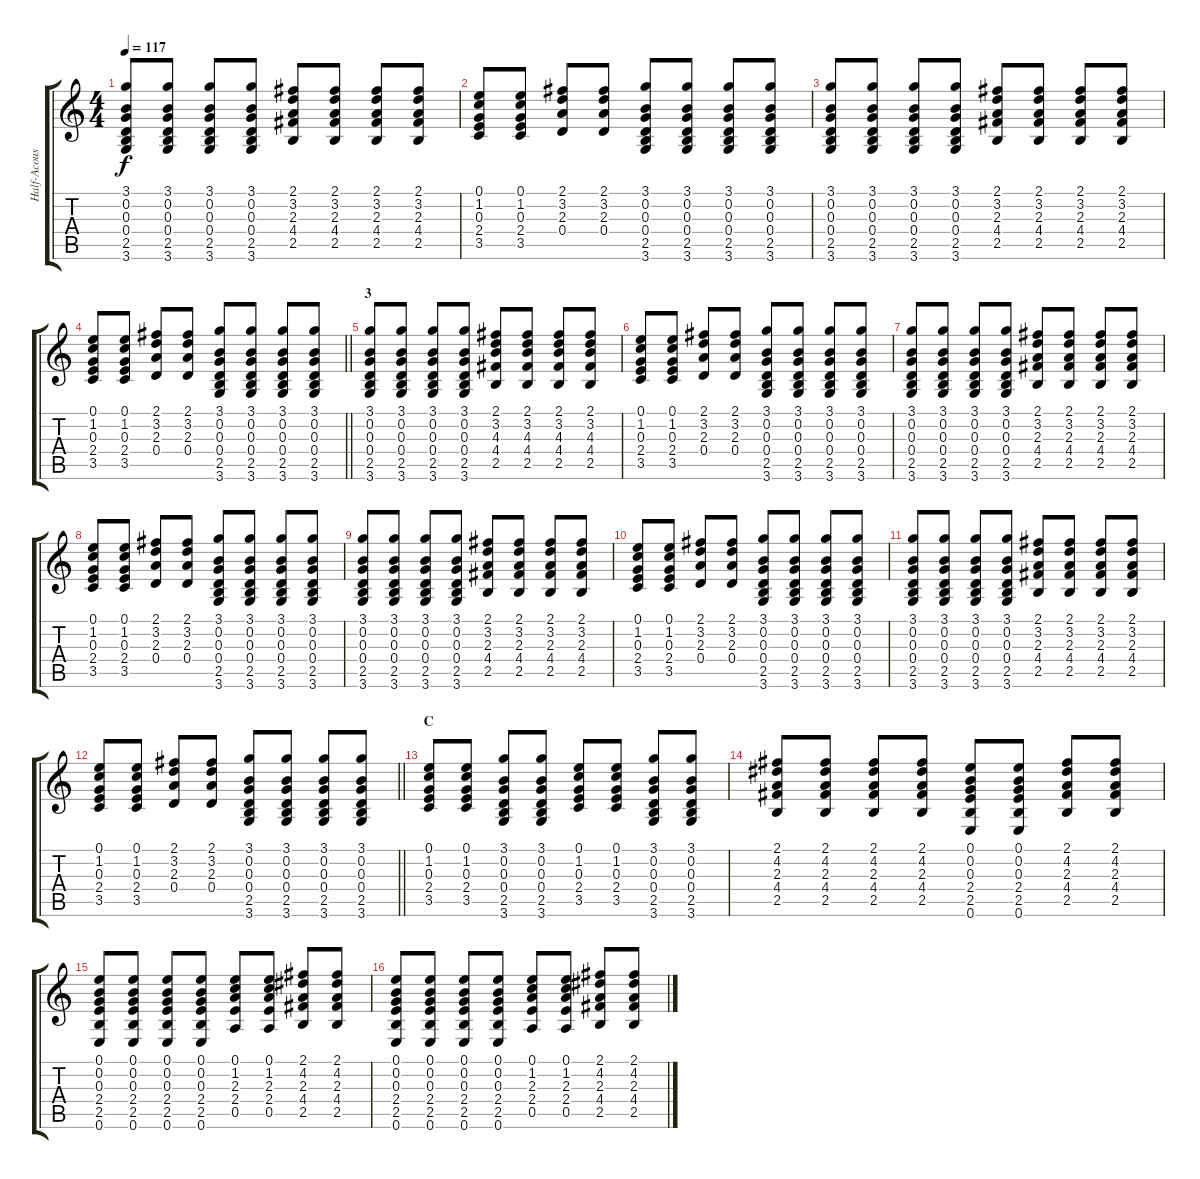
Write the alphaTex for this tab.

\track ("Half-Acoustic Guitar" "Half-Acous") {instrument acousticguitarsteel}
\staff {score tabs}
\tuning (E4 B3 G3 D3 A2 E2) {hide}
\ts (4 4)
\tempo 117
\clef g2
\ks c
(3.1 0.2 0.3 0.4 2.5 3.6).8{dy f} (3.1 0.2 0.3 0.4 2.5 3.6).8 (3.1 0.2 0.3 0.4 2.5 3.6).8 (3.1 0.2 0.3 0.4 2.5 3.6).8 (2.1 3.2 2.3 4.4 2.5).8 (2.1 3.2 2.3 4.4 2.5).8 (2.1 3.2 2.3 4.4 2.5).8 (2.1 3.2 2.3 4.4 2.5).8 |
(0.1 1.2 0.3 2.4 3.5).8 (0.1 1.2 0.3 2.4 3.5).8 (2.1 3.2 2.3 0.4).8 (2.1 3.2 2.3 0.4).8 (3.1 0.2 0.3 0.4 2.5 3.6).8 (3.1 0.2 0.3 0.4 2.5 3.6).8 (3.1 0.2 0.3 0.4 2.5 3.6).8 (3.1 0.2 0.3 0.4 2.5 3.6).8 |
(3.1 0.2 0.3 0.4 2.5 3.6).8 (3.1 0.2 0.3 0.4 2.5 3.6).8 (3.1 0.2 0.3 0.4 2.5 3.6).8 (3.1 0.2 0.3 0.4 2.5 3.6).8 (2.1 3.2 2.3 4.4 2.5).8 (2.1 3.2 2.3 4.4 2.5).8 (2.1 3.2 2.3 4.4 2.5).8 (2.1 3.2 2.3 4.4 2.5).8 |
\barLineRight lightlight
(0.1 1.2 0.3 2.4 3.5).8 (0.1 1.2 0.3 2.4 3.5).8 (2.1 3.2 2.3 0.4).8 (2.1 3.2 2.3 0.4).8 (3.1 0.2 0.3 0.4 2.5 3.6).8 (3.1 0.2 0.3 0.4 2.5 3.6).8 (3.1 0.2 0.3 0.4 2.5 3.6).8 (3.1 0.2 0.3 0.4 2.5 3.6).8 |
\section ("" "3")
(3.1 0.2 0.3 0.4 2.5 3.6).8 (3.1 0.2 0.3 0.4 2.5 3.6).8 (3.1 0.2 0.3 0.4 2.5 3.6).8 (3.1 0.2 0.3 0.4 2.5 3.6).8 (2.1 3.2 4.3 4.4 2.5).8 (2.1 3.2 4.3 4.4 2.5).8 (2.1 3.2 4.3 4.4 2.5).8 (2.1 3.2 4.3 4.4 2.5).8 |
(0.1 1.2 0.3 2.4 3.5).8 (0.1 1.2 0.3 2.4 3.5).8 (2.1 3.2 2.3 0.4).8 (2.1 3.2 2.3 0.4).8 (3.1 0.2 0.3 0.4 2.5 3.6).8 (3.1 0.2 0.3 0.4 2.5 3.6).8 (3.1 0.2 0.3 0.4 2.5 3.6).8 (3.1 0.2 0.3 0.4 2.5 3.6).8 |
(3.1 0.2 0.3 0.4 2.5 3.6).8 (3.1 0.2 0.3 0.4 2.5 3.6).8 (3.1 0.2 0.3 0.4 2.5 3.6).8 (3.1 0.2 0.3 0.4 2.5 3.6).8 (2.1 3.2 2.3 4.4 2.5).8 (2.1 3.2 2.3 4.4 2.5).8 (2.1 3.2 2.3 4.4 2.5).8 (2.1 3.2 2.3 4.4 2.5).8 |
(0.1 1.2 0.3 2.4 3.5).8 (0.1 1.2 0.3 2.4 3.5).8 (2.1 3.2 2.3 0.4).8 (2.1 3.2 2.3 0.4).8 (3.1 0.2 0.3 0.4 2.5 3.6).8 (3.1 0.2 0.3 0.4 2.5 3.6).8 (3.1 0.2 0.3 0.4 2.5 3.6).8 (3.1 0.2 0.3 0.4 2.5 3.6).8 |
(3.1 0.2 0.3 0.4 2.5 3.6).8 (3.1 0.2 0.3 0.4 2.5 3.6).8 (3.1 0.2 0.3 0.4 2.5 3.6).8 (3.1 0.2 0.3 0.4 2.5 3.6).8 (2.1 3.2 2.3 4.4 2.5).8 (2.1 3.2 2.3 4.4 2.5).8 (2.1 3.2 2.3 4.4 2.5).8 (2.1 3.2 2.3 4.4 2.5).8 |
(0.1 1.2 0.3 2.4 3.5).8 (0.1 1.2 0.3 2.4 3.5).8 (2.1 3.2 2.3 0.4).8 (2.1 3.2 2.3 0.4).8 (3.1 0.2 0.3 0.4 2.5 3.6).8 (3.1 0.2 0.3 0.4 2.5 3.6).8 (3.1 0.2 0.3 0.4 2.5 3.6).8 (3.1 0.2 0.3 0.4 2.5 3.6).8 |
(3.1 0.2 0.3 0.4 2.5 3.6).8 (3.1 0.2 0.3 0.4 2.5 3.6).8 (3.1 0.2 0.3 0.4 2.5 3.6).8 (3.1 0.2 0.3 0.4 2.5 3.6).8 (2.1 3.2 2.3 4.4 2.5).8 (2.1 3.2 2.3 4.4 2.5).8 (2.1 3.2 2.3 4.4 2.5).8 (2.1 3.2 2.3 4.4 2.5).8 |
\barLineRight lightlight
(0.1 1.2 0.3 2.4 3.5).8 (0.1 1.2 0.3 2.4 3.5).8 (2.1 3.2 2.3 0.4).8 (2.1 3.2 2.3 0.4).8 (3.1 0.2 0.3 0.4 2.5 3.6).8 (3.1 0.2 0.3 0.4 2.5 3.6).8 (3.1 0.2 0.3 0.4 2.5 3.6).8 (3.1 0.2 0.3 0.4 2.5 3.6).8 |
\section ("" "C")
(0.1 1.2 0.3 2.4 3.5).8 (0.1 1.2 0.3 2.4 3.5).8 (3.1 0.2 0.3 0.4 2.5 3.6).8 (3.1 0.2 0.3 0.4 2.5 3.6).8 (0.1 1.2 0.3 2.4 3.5).8 (0.1 1.2 0.3 2.4 3.5).8 (3.1 0.2 0.3 0.4 2.5 3.6).8 (3.1 0.2 0.3 0.4 2.5 3.6).8 |
(2.1 4.2 2.3 4.4 2.5).8 (2.1 4.2 2.3 4.4 2.5).8 (2.1 4.2 2.3 4.4 2.5).8 (2.1 4.2 2.3 4.4 2.5).8 (0.1 0.2 0.3 2.4 2.5 0.6).8 (0.1 0.2 0.3 2.4 2.5 0.6).8 (2.1 4.2 2.3 4.4 2.5).8 (2.1 4.2 2.3 4.4 2.5).8 |
(0.1 0.2 0.3 2.4 2.5 0.6).8 (0.1 0.2 0.3 2.4 2.5 0.6).8 (0.1 0.2 0.3 2.4 2.5 0.6).8 (0.1 0.2 0.3 2.4 2.5 0.6).8 (0.1 1.2 2.3 2.4 0.5).8 (0.1 1.2 2.3 2.4 0.5).8 (2.1 4.2 2.3 4.4 2.5).8 (2.1 4.2 2.3 4.4 2.5).8 |
(0.1 0.2 0.3 2.4 2.5 0.6).8 (0.1 0.2 0.3 2.4 2.5 0.6).8 (0.1 0.2 0.3 2.4 2.5 0.6).8 (0.1 0.2 0.3 2.4 2.5 0.6).8 (0.1 1.2 2.3 2.4 0.5).8 (0.1 1.2 2.3 2.4 0.5).8 (2.1 4.2 2.3 4.4 2.5).8 (2.1 4.2 2.3 4.4 2.5).8
